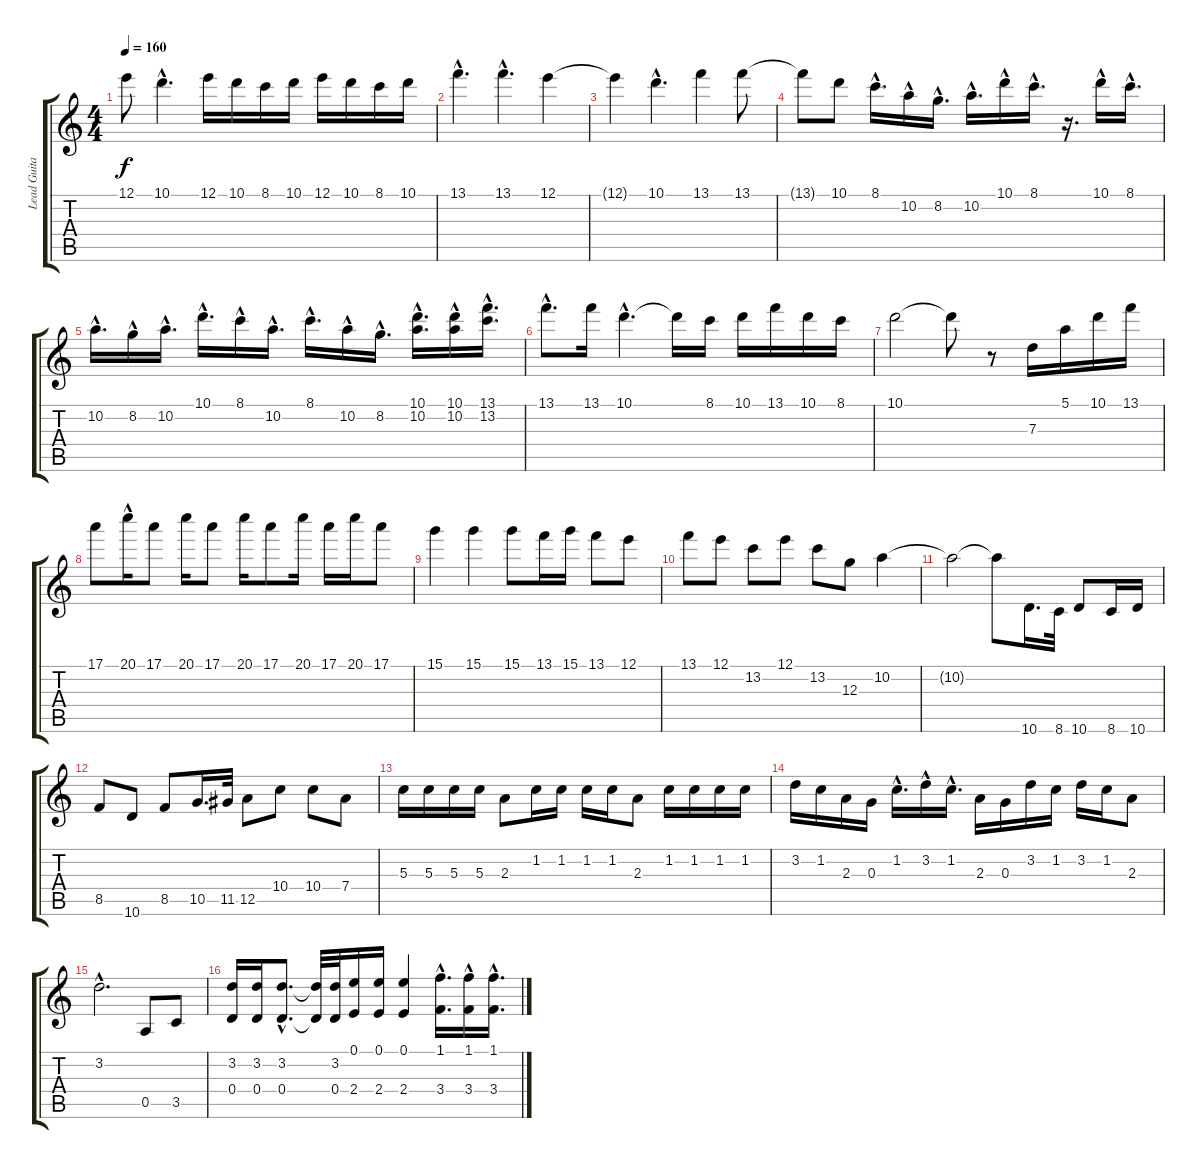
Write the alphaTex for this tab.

\track ("Lead Guitar" "Lead Guita") {instrument electricguitarclean}
\staff {score tabs}
\tuning (E4 B3 G3 D3 A2 E2) {hide}
\ts (4 4)
\tempo 160
\clef g2
\ks c
12.1{t}.8{dy f} 10.1{hac}.4{d} 12.1.16 10.1.16 8.1.16 10.1.16 12.1.16 10.1.16 8.1.16 10.1.16 |
13.1{hac}.4{d} 13.1{hac}.4{d} 12.1.4 |
12.1{t}.4 10.1{hac}.4{d} 13.1.4 13.1.8 |
13.1{t}.8 10.1.8 8.1{hac}.16{d} 10.2{hac}.16 8.2{hac}.16{d} 10.2{hac}.16{d} 10.1{hac}.16 8.1{hac}.16{d} r.16{d} 10.1{hac}.16 8.1{hac}.16{d} |
10.2{hac}.16{d} 8.2{hac}.16 10.2{hac}.16{d} 10.1{hac}.16{d} 8.1{hac}.16 10.2{hac}.16{d} 8.1{hac}.16{d} 10.2{hac}.16 8.2{hac}.16{d} (10.1{hac} 10.2{hac}).16{d} (10.1{hac} 10.2{hac}).16 (13.1{hac} 13.2{hac}).16{d} |
13.1{hac}.8{d} 13.1.16 10.1{hac}.4{d} 10.1{t}.16 8.1.16 10.1.16 13.1.16 10.1.16 8.1.16 |
10.1.2 10.1{t}.8 r.8 7.3.16 5.1.16 10.1.16 13.1.16 |
17.1.8 20.1{hac}.16 17.1.8 20.1.16 17.1.8 20.1.16 17.1.8 20.1.16 17.1.16 20.1.16 17.1.8 |
15.1.4 15.1.4 15.1.8 13.1.16 15.1.16 13.1.8 12.1.8 |
13.1.8 12.1.8 13.2.8 12.1.8 13.2.8 12.3.8 10.2.4 |
10.2{t}.2 10.2{t}.8 10.6.16{d} 8.6.32 10.6.8 8.6.16 10.6.16 |
8.5.8 10.6.8 8.5.8 10.5.16{d} 11.5.32 12.5.8 10.4.8 10.4.8 7.4.8 |
5.3.16 5.3.16 5.3.16 5.3.16 2.3.8 1.2.16 1.2.16 1.2.16 1.2.16 2.3.8 1.2.16 1.2.16 1.2.16 1.2.16 |
3.2.16 1.2.16 2.3.16 0.3.16 1.2{hac}.16{d} 3.2{hac}.16 1.2{hac}.16{d} 2.3.16 0.3.16 3.2.16 1.2.16 3.2.16 1.2.16 2.3.8 |
3.2{hac}.2{d} 0.5.8 3.5.8 |
(3.2 0.4).16 (3.2 0.4).16 (3.2{hac} 0.4{hac}).8{d} (3.2{t} 0.4{t}).32 (3.2 0.4).32 (0.1 2.4).16 (0.1 2.4).16 (0.1 2.4).4 (1.1{hac} 3.4{hac}).16{d} (1.1{hac} 3.4{hac}).16 (1.1{hac} 3.4{hac}).16{d}
